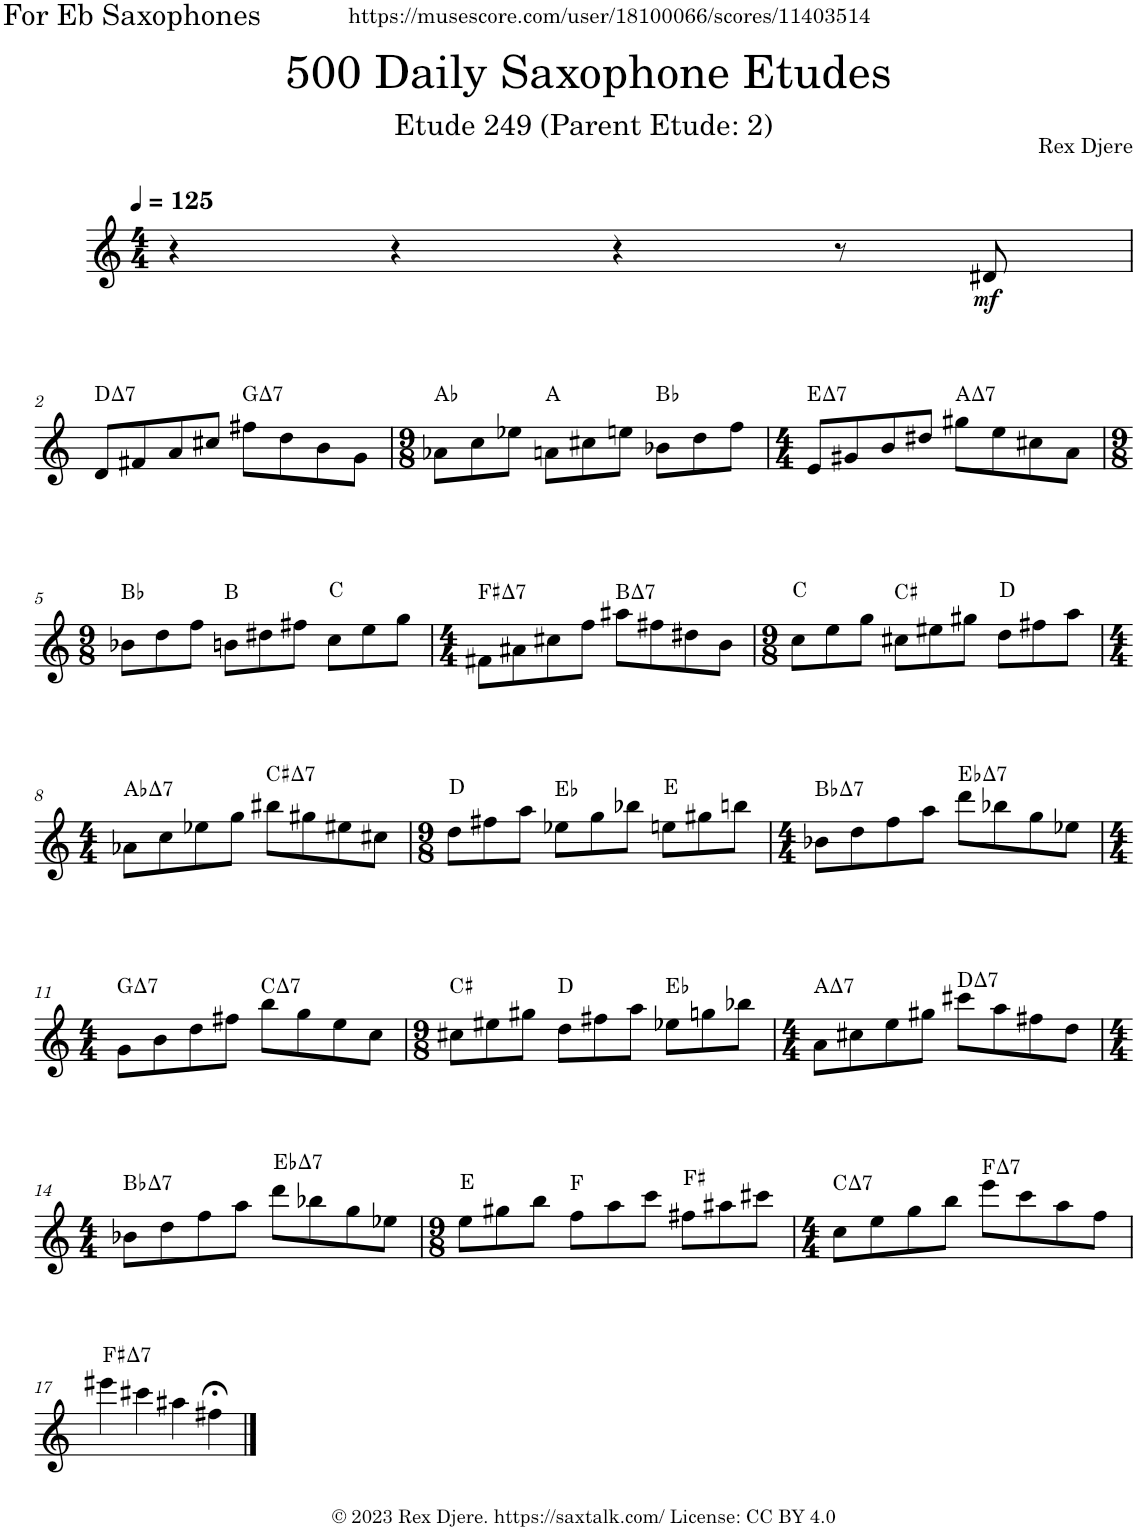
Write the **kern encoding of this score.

**kern	**dynam	**harte
*part1	*part1	*part1
*staff1	*staff1	*
*I"Alto Saxophone	*	*
*I'A. Sax.	*	*
*clefG2	*	*
*Trd5c9	*	*
*k[]	*	*
*M4/4	*	*
*MM125	*	*
=1	=1	=1
4r	.	.
4r	.	.
4r	.	.
8r	.	.
!	!LO:DY:b	!
8d#X/	mf	.
!!LO:LB:g=z
=2	=2	=2
!	!	!LO:H:kt=7
8d/L	.	D:maj7
8f#X/	.	.
8a/	.	.
8cc#X/J	.	.
!	!	!LO:H:kt=7
8ff#X\L	.	G:maj7
8dd\	.	.
8b\	.	.
8g\J	.	.
=3	=3	=3
*M9/8	*	*
8a-X\L	.	Ab:maj
8cc\	.	.
8ee-X\J	.	.
8an\L	.	A:maj
8cc#X\	.	.
8een\J	.	.
8b-X\L	.	Bb:maj
8dd\	.	.
8ff\J	.	.
=4	=4	=4
*M4/4	*	*
!	!	!LO:H:kt=7
8e/L	.	E:maj7
8g#X/	.	.
8b/	.	.
8dd#X/J	.	.
!	!	!LO:H:kt=7
8gg#X\L	.	A:maj7
8ee\	.	.
8cc#X\	.	.
8a\J	.	.
!!LO:LB:g=z
=5	=5	=5
*M9/8	*	*
8b-X\L	.	Bb:maj
8dd\	.	.
8ff\J	.	.
8bn\L	.	B:maj
8dd#X\	.	.
8ff#X\J	.	.
8cc\L	.	C:maj
8ee\	.	.
8gg\J	.	.
=6	=6	=6
*M4/4	*	*
!	!	!LO:H:kt=7
8f#X\L	.	F#:maj7
8a#X\	.	.
8cc#X\	.	.
8ff\J	.	.
!	!	!LO:H:kt=7
8aa#X\L	.	B:maj7
8ff#X\	.	.
8dd#X\	.	.
8b\J	.	.
=7	=7	=7
*M9/8	*	*
8cc\L	.	C:maj
8ee\	.	.
8gg\J	.	.
8cc#X\L	.	C#:maj
8ee#X\	.	.
8gg#X\J	.	.
8dd\L	.	D:maj
8ff#X\	.	.
8aa\J	.	.
!!LO:LB:g=z
=8	=8	=8
*M4/4	*	*
!	!	!LO:H:kt=7
8a-X\L	.	Ab:maj7
8cc\	.	.
8ee-X\	.	.
8gg\J	.	.
!	!	!LO:H:kt=7
8bb#X\L	.	C#:maj7
8gg#X\	.	.
8ee#X\	.	.
8cc#X\J	.	.
=9	=9	=9
*M9/8	*	*
8dd\L	.	D:maj
8ff#X\	.	.
8aa\J	.	.
8ee-X\L	.	Eb:maj
8gg\	.	.
8bb-X\J	.	.
8een\L	.	E:maj
8gg#X\	.	.
8bbn\J	.	.
=10	=10	=10
*M4/4	*	*
!	!	!LO:H:kt=7
8b-X\L	.	Bb:maj7
8dd\	.	.
8ff\	.	.
8aa\J	.	.
!	!	!LO:H:kt=7
8ddd\L	.	Eb:maj7
8bb-X\	.	.
8gg\	.	.
8ee-X\J	.	.
!!LO:LB:g=z
=11	=11	=11
*M4/4	*	*
!	!	!LO:H:kt=7
8g\L	.	G:maj7
8b\	.	.
8dd\	.	.
8ff#X\J	.	.
!	!	!LO:H:kt=7
8bb\L	.	C:maj7
8gg\	.	.
8ee\	.	.
8cc\J	.	.
=12	=12	=12
*M9/8	*	*
8cc#X\L	.	C#:maj
8ee#X\	.	.
8gg#X\J	.	.
8dd\L	.	D:maj
8ff#X\	.	.
8aa\J	.	.
8ee-X\L	.	Eb:maj
8ggn\	.	.
8bb-X\J	.	.
=13	=13	=13
*M4/4	*	*
!	!	!LO:H:kt=7
8a\L	.	A:maj7
8cc#X\	.	.
8ee\	.	.
8gg#X\J	.	.
!	!	!LO:H:kt=7
8ccc#X\L	.	D:maj7
8aa\	.	.
8ff#X\	.	.
8dd\J	.	.
!!LO:LB:g=z
=14	=14	=14
*M4/4	*	*
!	!	!LO:H:kt=7
8b-X\L	.	Bb:maj7
8dd\	.	.
8ff\	.	.
8aa\J	.	.
!	!	!LO:H:kt=7
8ddd\L	.	Eb:maj7
8bb-X\	.	.
8gg\	.	.
8ee-X\J	.	.
=15	=15	=15
*M9/8	*	*
8ee\L	.	E:maj
8gg#X\	.	.
8bb\J	.	.
8ff\L	.	F:maj
8aa\	.	.
8ccc\J	.	.
8ff#X\L	.	F#:maj
8aa#X\	.	.
8ccc#X\J	.	.
=16	=16	=16
*M4/4	*	*
!	!	!LO:H:kt=7
8cc\L	.	C:maj7
8ee\	.	.
8gg\	.	.
8bb\J	.	.
!	!	!LO:H:kt=7
8eee\L	.	F:maj7
8ccc\	.	.
8aa\	.	.
8ff\J	.	.
!!LO:LB:g=z
=17	=17	=17
!	!	!LO:H:kt=7
4eee#X\	.	F#:maj7
4ccc#X\	.	.
4aa#X\	.	.
4ff#X;<\	.	.
==	==	==
*-	*-	*-
